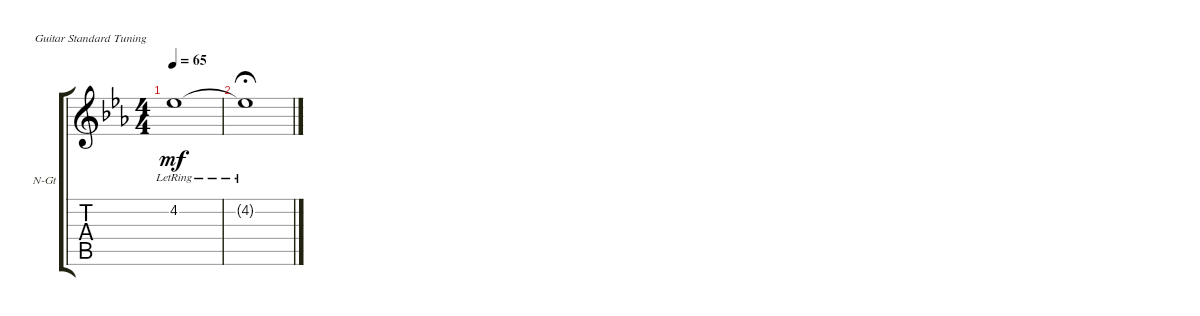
\defaultSystemsLayout 4
\bracketExtendMode groupsimilarinstruments
\firstSystemTrackNameOrientation horizontal
\otherSystemsTrackNameOrientation horizontal
\track ("Nylon Guitar" "N-Gt") {instrument acousticguitarnylon}
\staff {score tabs}
\tuning (E4 B3 G3 D3 A2 E2)
\ts (4 4)
\tempo 65
\clef g2
\ks eb
4.2{lr t}.1{dy mf} |
4.2{lr t}.1{fermata (medium 0.5)}
